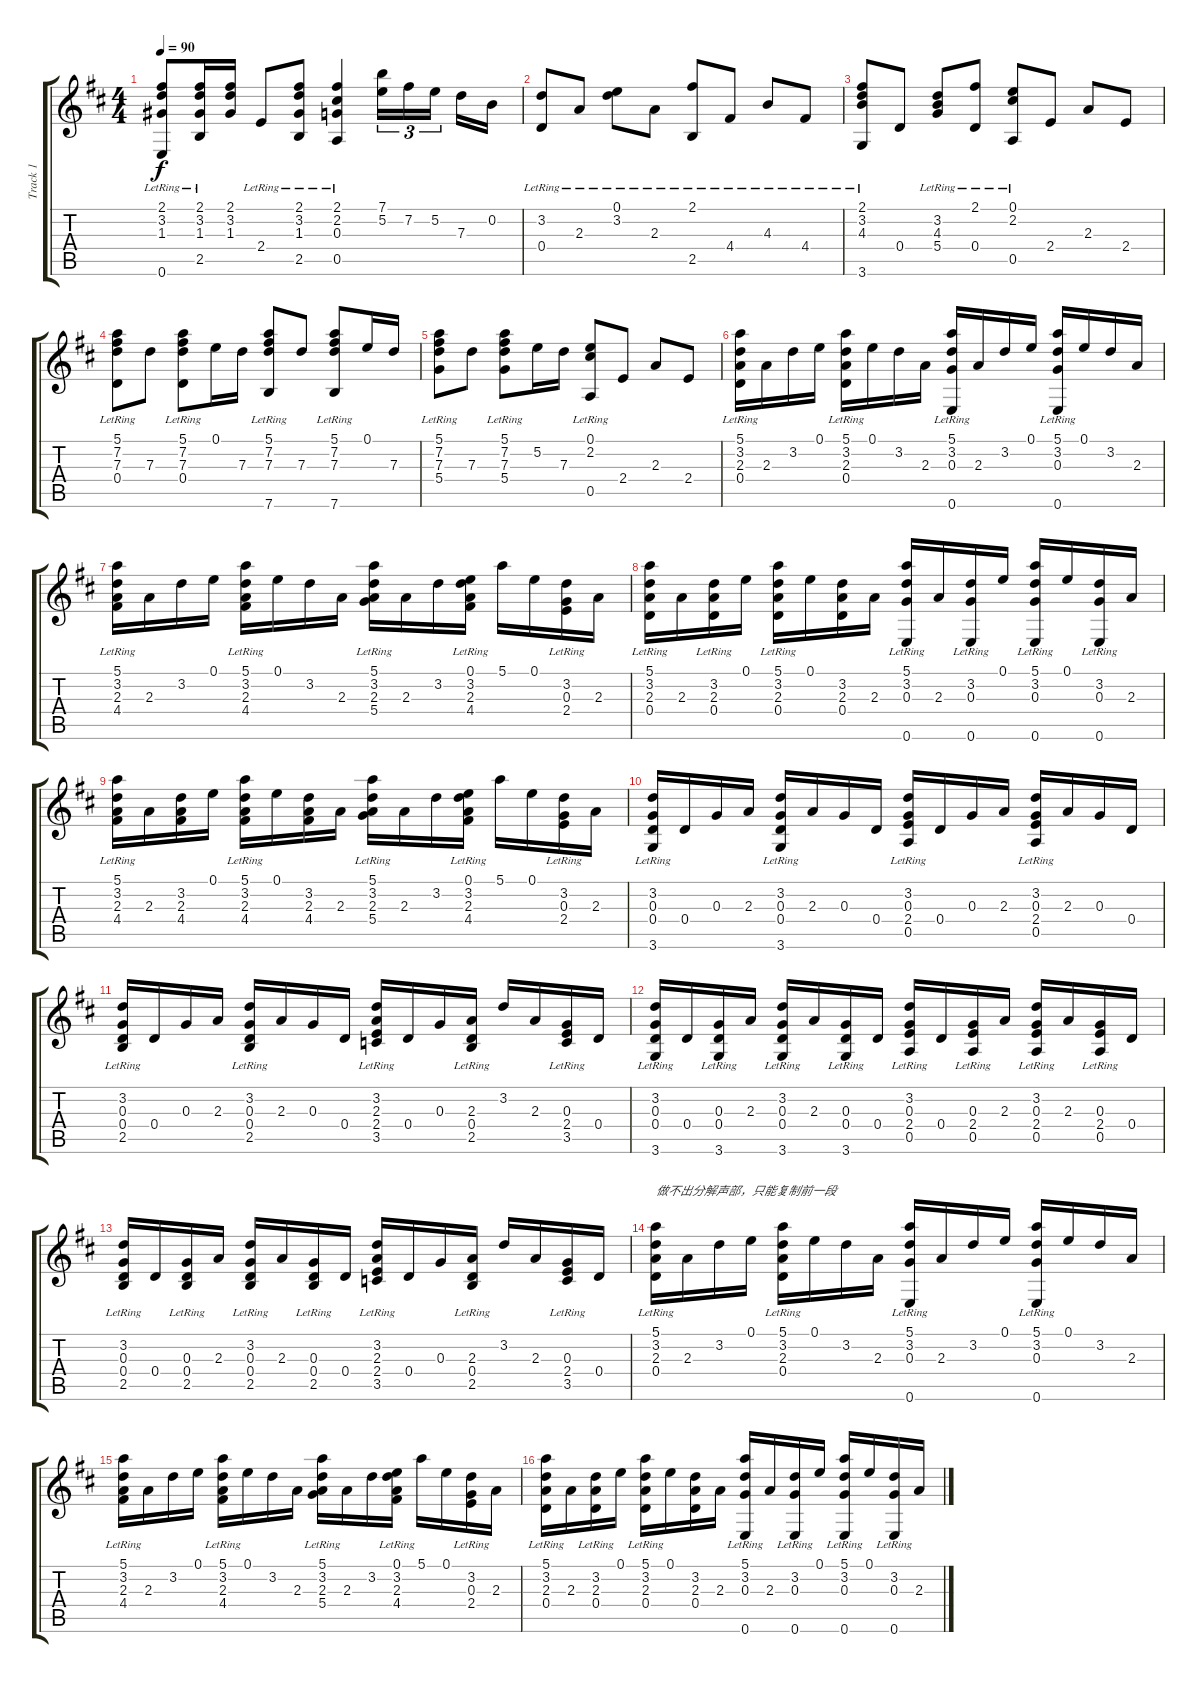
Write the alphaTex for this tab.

\track ("Track 1" "Track 1") {instrument acousticguitarsteel}
\staff {score tabs}
\tuning (E4 B3 G3 D3 A2 E2) {hide}
\ts (4 4)
\tempo 90
\clef g2
\ks d
(2.1 3.2 1.3 0.6{lr}).8{dy f} (2.1 3.2 1.3 2.5{lr}).16 (2.1 3.2 1.3).16 2.4{lr}.8 (2.1 3.2 1.3 2.5{lr}).8 (2.1 2.2 0.3 0.5{lr}).4 (7.1 5.2).16{tu (3 2)} 7.2.16{tu (3 2)} 5.2.16{tu (3 2) beam splitsecondary} 7.3.16 0.2.16 |
(3.2{lr} 0.4{lr}).8 2.3{lr}.8 (0.1{lr} 3.2{lr}).8 2.3{lr}.8 (2.1{lr} 2.5{lr}).8 4.4{lr}.8 4.3{lr}.8 4.4{lr}.8 |
(2.1{lr} 3.2{lr} 4.3{lr} 3.6{lr}).8 0.4.8 (3.2 4.3 5.4{lr}).8 (2.1 0.4{lr}).8 (0.1{lr} 2.2{lr} 0.5{lr}).8 2.4.8 2.3.8 2.4.8 |
(5.1{lr} 7.2{lr} 7.3{lr} 0.4{lr}).8 7.3.8 (5.1{lr} 7.2{lr} 7.3{lr} 0.4{lr}).8 0.1.16 7.3.16 (5.1{lr} 7.2{lr} 7.3{lr} 7.6{lr}).8 7.3.8 (5.1{lr} 7.2{lr} 7.3{lr} 7.6{lr}).8 0.1.16 7.3.16 |
(5.1{lr} 7.2{lr} 7.3{lr} 5.4{lr}).8 7.3.8 (5.1{lr} 7.2{lr} 7.3{lr} 5.4{lr}).8 5.2.16 7.3.16 (0.1{lr} 2.2{lr} 0.5{lr}).8 2.4.8 2.3.8 2.4.8 |
(5.1{lr} 3.2{lr} 2.3{lr} 0.4{lr}).16 2.3.16 3.2.16 0.1.16 (5.1{lr} 3.2{lr} 2.3{lr} 0.4{lr}).16 0.1.16 3.2.16 2.3.16 (5.1{lr} 3.2{lr} 0.3{lr} 0.6{lr}).16 2.3.16 3.2.16 0.1.16 (5.1{lr} 3.2{lr} 0.3{lr} 0.6{lr}).16 0.1.16 3.2.16 2.3.16 |
(5.1{lr} 3.2{lr} 2.3{lr} 4.4{lr}).16 2.3.16 3.2.16 0.1.16 (5.1{lr} 3.2{lr} 2.3{lr} 4.4{lr}).16 0.1.16 3.2.16 2.3.16 (5.1{lr} 3.2{lr} 2.3{lr} 5.4{lr}).16 2.3.16 3.2.16 (0.1{lr} 3.2{lr} 2.3{lr} 4.4{lr}).16 5.1.16 0.1.16 (3.2{lr} 0.3{lr} 2.4{lr}).16 2.3.16 |
(5.1{lr} 3.2{lr} 2.3{lr} 0.4{lr}).16 2.3.16 (3.2{lr} 2.3{lr} 0.4{lr}).16 0.1.16 (5.1{lr} 3.2{lr} 2.3{lr} 0.4{lr}).16 0.1.16 (3.2 2.3 0.4).16 2.3.16 (5.1{lr} 3.2{lr} 0.3{lr} 0.6{lr}).16 2.3.16 (3.2{lr} 0.3{lr} 0.6{lr}).16 0.1.16 (5.1{lr} 3.2{lr} 0.3{lr} 0.6{lr}).16 0.1.16 (3.2{lr} 0.3{lr} 0.6{lr}).16 2.3.16 |
(5.1{lr} 3.2{lr} 2.3{lr} 4.4{lr}).16 2.3.16 (3.2 2.3 4.4).16 0.1.16 (5.1{lr} 3.2{lr} 2.3{lr} 4.4{lr}).16 0.1.16 (3.2 2.3 4.4).16 2.3.16 (5.1{lr} 3.2{lr} 2.3{lr} 5.4{lr}).16 2.3.16 3.2.16 (0.1{lr} 3.2{lr} 2.3{lr} 4.4{lr}).16 5.1.16 0.1.16 (3.2{lr} 0.3{lr} 2.4{lr}).16 2.3.16 |
(3.2{lr} 0.3{lr} 0.4{lr} 3.6{lr}).16 0.4.16 0.3.16 2.3.16 (3.2{lr} 0.3{lr} 0.4{lr} 3.6{lr}).16 2.3.16 0.3.16 0.4.16 (3.2{lr} 0.3{lr} 2.4{lr} 0.5{lr}).16 0.4.16 0.3.16 2.3.16 (3.2{lr} 0.3{lr} 2.4{lr} 0.5{lr}).16 2.3.16 0.3.16 0.4.16 |
(3.2{lr} 0.3{lr} 0.4{lr} 2.5{lr}).16 0.4.16 0.3.16 2.3.16 (3.2{lr} 0.3{lr} 0.4{lr} 2.5{lr}).16 2.3.16 0.3.16 0.4.16 (3.2{lr} 2.3{lr} 2.4{lr} 3.5{lr}).16 0.4.16 0.3.16 (2.3{lr} 0.4{lr} 2.5{lr}).16 3.2.16 2.3.16 (0.3{lr} 2.4{lr} 3.5{lr}).16 0.4.16 |
(3.2{lr} 0.3{lr} 0.4{lr} 3.6{lr}).16 0.4.16 (0.3{lr} 0.4{lr} 3.6{lr}).16 2.3.16 (3.2{lr} 0.3{lr} 0.4{lr} 3.6{lr}).16 2.3.16 (0.3{lr} 0.4{lr} 3.6{lr}).16 0.4.16 (3.2{lr} 0.3{lr} 2.4{lr} 0.5{lr}).16 0.4.16 (0.3{lr} 2.4{lr} 0.5{lr}).16 2.3.16 (3.2{lr} 0.3{lr} 2.4{lr} 0.5{lr}).16 2.3.16 (0.3{lr} 2.4{lr} 0.5{lr}).16 0.4.16 |
(3.2{lr} 0.3{lr} 0.4{lr} 2.5{lr}).16 0.4.16 (0.3{lr} 0.4{lr} 2.5{lr}).16 2.3.16 (3.2{lr} 0.3{lr} 0.4{lr} 2.5{lr}).16 2.3.16 (0.3{lr} 0.4{lr} 2.5{lr}).16 0.4.16 (3.2{lr} 2.3{lr} 2.4{lr} 3.5{lr}).16 0.4.16 0.3.16 (2.3{lr} 0.4{lr} 2.5{lr}).16 3.2.16 2.3.16 (0.3{lr} 2.4{lr} 3.5{lr}).16 0.4.16 |
(5.1{lr} 3.2{lr} 2.3{lr} 0.4{lr}).16{txt "做不出分解声部，只能复制前一段"} 2.3.16 3.2.16 0.1.16 (5.1{lr} 3.2{lr} 2.3{lr} 0.4{lr}).16 0.1.16 3.2.16 2.3.16 (5.1{lr} 3.2{lr} 0.3{lr} 0.6{lr}).16 2.3.16 3.2.16 0.1.16 (5.1{lr} 3.2{lr} 0.3{lr} 0.6{lr}).16 0.1.16 3.2.16 2.3.16 |
(5.1{lr} 3.2{lr} 2.3{lr} 4.4{lr}).16 2.3.16 3.2.16 0.1.16 (5.1{lr} 3.2{lr} 2.3{lr} 4.4{lr}).16 0.1.16 3.2.16 2.3.16 (5.1{lr} 3.2{lr} 2.3{lr} 5.4{lr}).16 2.3.16 3.2.16 (0.1{lr} 3.2{lr} 2.3{lr} 4.4{lr}).16 5.1.16 0.1.16 (3.2{lr} 0.3{lr} 2.4{lr}).16 2.3.16 |
(5.1{lr} 3.2{lr} 2.3{lr} 0.4{lr}).16 2.3.16 (3.2{lr} 2.3{lr} 0.4{lr}).16 0.1.16 (5.1{lr} 3.2{lr} 2.3{lr} 0.4{lr}).16 0.1.16 (3.2 2.3 0.4).16 2.3.16 (5.1{lr} 3.2{lr} 0.3{lr} 0.6{lr}).16 2.3.16 (3.2{lr} 0.3{lr} 0.6{lr}).16 0.1.16 (5.1{lr} 3.2{lr} 0.3{lr} 0.6{lr}).16 0.1.16 (3.2{lr} 0.3{lr} 0.6{lr}).16 2.3.16
